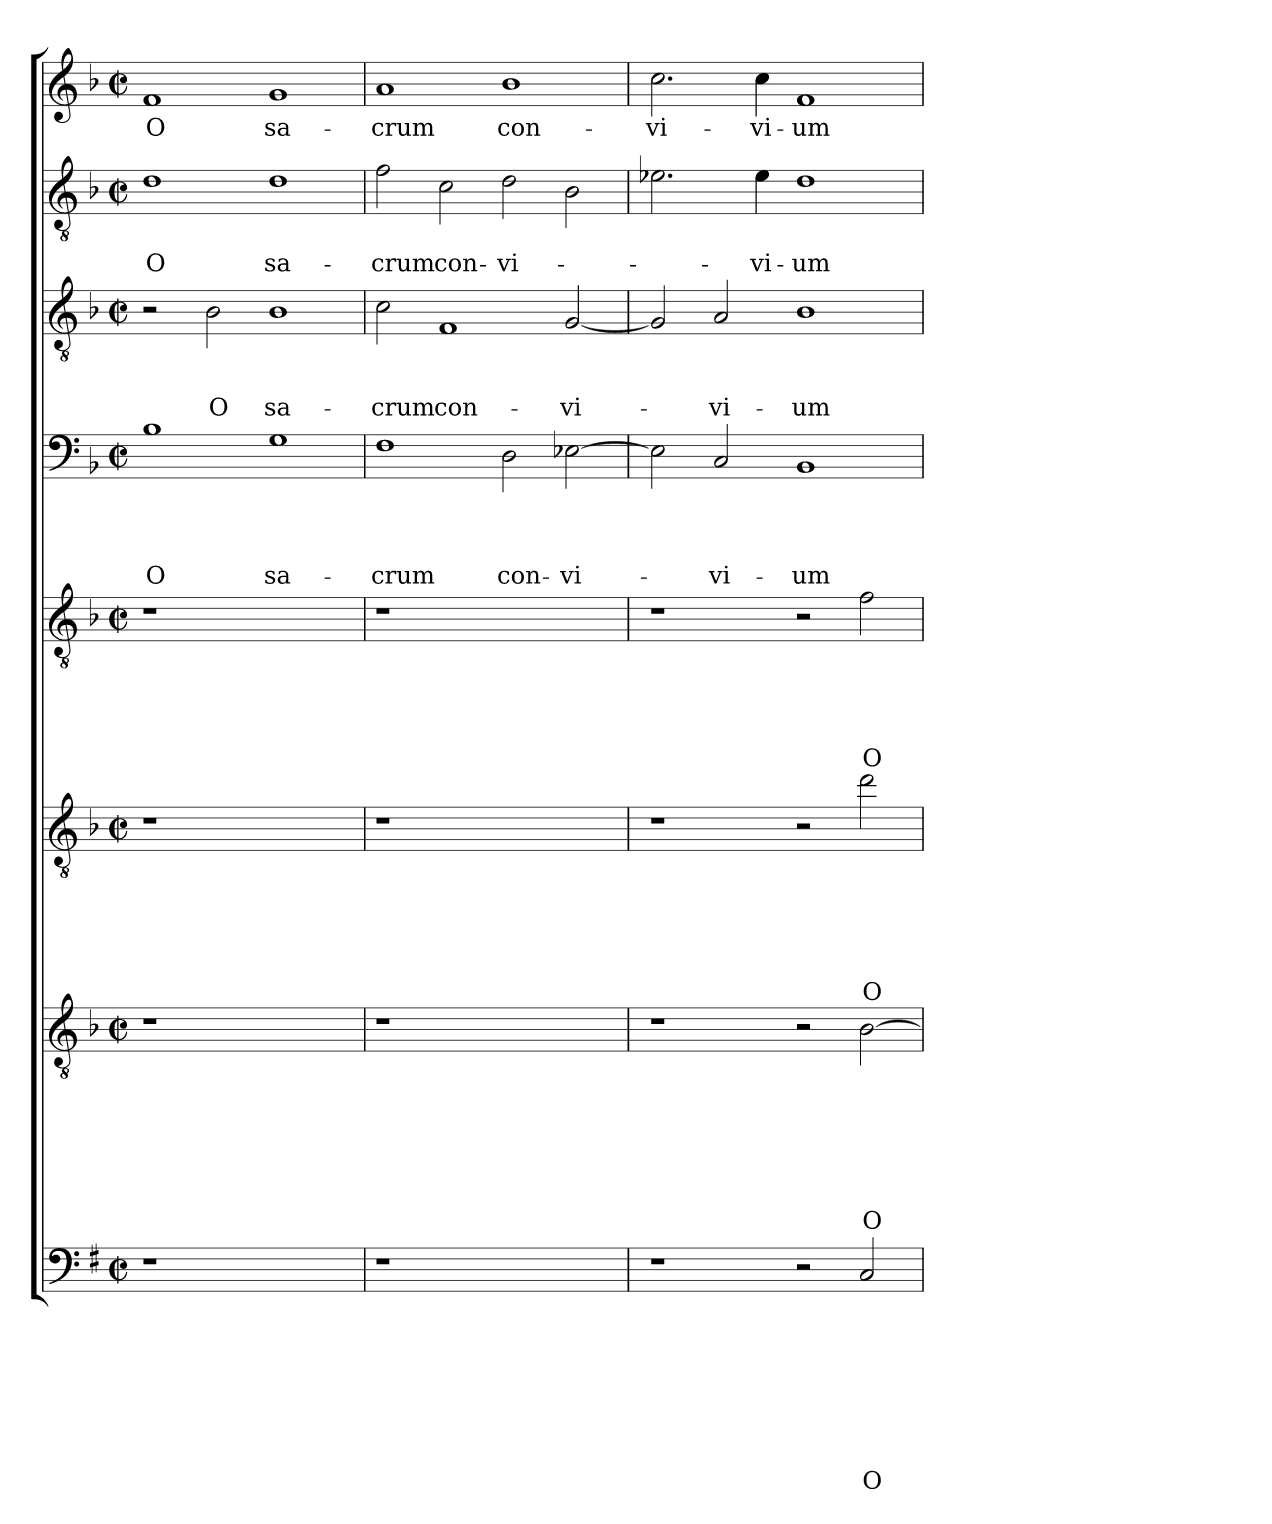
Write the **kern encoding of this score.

**kern	**text	**text	**text	**text	**text	**text	**text	**text	**kern	**text	**text	**text	**text	**text	**text	**text	**kern	**text	**text	**text	**text	**text	**text	**kern	**text	**text	**text	**text	**text	**kern	**text	**text	**text	**text	**kern	**text	**text	**text	**kern	**text	**text	**kern	**text
*part8	*part8	*part8	*part8	*part8	*part8	*part8	*part8	*part8	*part7	*part7	*part7	*part7	*part7	*part7	*part7	*part7	*part6	*part6	*part6	*part6	*part6	*part6	*part6	*part5	*part5	*part5	*part5	*part5	*part5	*part4	*part4	*part4	*part4	*part4	*part3	*part3	*part3	*part3	*part2	*part2	*part2	*part1	*part1
*staff8	*staff8	*staff8	*staff8	*staff8	*staff8	*staff8	*staff8	*staff8	*staff7	*staff7	*staff7	*staff7	*staff7	*staff7	*staff7	*staff7	*staff6	*staff6	*staff6	*staff6	*staff6	*staff6	*staff6	*staff5	*staff5	*staff5	*staff5	*staff5	*staff5	*staff4	*staff4	*staff4	*staff4	*staff4	*staff3	*staff3	*staff3	*staff3	*staff2	*staff2	*staff2	*staff1	*staff1
*clefF4	*	*	*	*	*	*	*	*	*clefGv2	*	*	*	*	*	*	*	*clefGv2	*	*	*	*	*	*	*clefGv2	*	*	*	*	*	*clefF4	*	*	*	*	*clefGv2	*	*	*	*clefGv2	*	*	*clefG2	*
*ITrd1c2	*	*	*	*	*	*	*	*	*	*	*	*	*	*	*	*	*ITrd8c14	*	*	*	*	*	*	*	*	*	*	*	*	*	*	*	*	*	*	*	*	*	*	*	*	*	*
*k[b-]	*	*	*	*	*	*	*	*	*k[b-]	*	*	*	*	*	*	*	*k[b-]	*	*	*	*	*	*	*k[b-]	*	*	*	*	*	*k[b-]	*	*	*	*	*k[b-]	*	*	*	*k[b-]	*	*	*k[b-]	*
*d:	*	*	*	*	*	*	*	*	*d:	*	*	*	*	*	*	*	*d:	*	*	*	*	*	*	*d:	*	*	*	*	*	*d:	*	*	*	*	*d:	*	*	*	*d:	*	*	*d:	*
*M2/2	*	*	*	*	*	*	*	*	*M2/2	*	*	*	*	*	*	*	*M2/2	*	*	*	*	*	*	*M2/2	*	*	*	*	*	*M2/2	*	*	*	*	*M2/2	*	*	*	*M2/2	*	*	*M2/2	*
*met(c|)	*	*	*	*	*	*	*	*	*met(c|)	*	*	*	*	*	*	*	*met(c|)	*	*	*	*	*	*	*met(c|)	*	*	*	*	*	*met(c|)	*	*	*	*	*met(c|)	*	*	*	*met(c|)	*	*	*met(c|)	*
=1	=1	=1	=1	=1	=1	=1	=1	=1	=1	=1	=1	=1	=1	=1	=1	=1	=1	=1	=1	=1	=1	=1	=1	=1	=1	=1	=1	=1	=1	=1	=1	=1	=1	=1	=1	=1	=1	=1	=1	=1	=1	=1	=1
!	!	!	!	!	!	!	!	!	!	!	!	!	!	!	!	!	!	!	!	!	!	!	!	!	!	!	!	!	!	!	!	!	!	!LO:LY:b	!	!	!	!	!	!	!LO:LY:b	!	!LO:LY:b
1r	.	.	.	.	.	.	.	.	1r	.	.	.	.	.	.	.	1r	.	.	.	.	.	.	1r	.	.	.	.	.	1B-	.	.	.	O	2r	.	.	.	1d	.	O	1f	O
!	!	!	!	!	!	!	!	!	!	!	!	!	!	!	!	!	!	!	!	!	!	!	!	!	!	!	!	!	!	!	!	!	!	!	!	!	!	!LO:LY:b	!	!	!	!	!
.	.	.	.	.	.	.	.	.	.	.	.	.	.	.	.	.	.	.	.	.	.	.	.	.	.	.	.	.	.	.	.	.	.	.	2B-\	.	.	O	.	.	.	.	.
!	!	!	!	!	!	!	!	!	!	!	!	!	!	!	!	!	!	!	!	!	!	!	!	!	!	!	!	!	!	!	!	!	!	!LO:LY:b	!	!	!	!LO:LY:b	!	!	!LO:LY:b	!	!LO:LY:b
1ryy	.	.	.	.	.	.	.	.	1ryy	.	.	.	.	.	.	.	1ryy	.	.	.	.	.	.	1ryy	.	.	.	.	.	1G	.	.	.	sa-	1B-	.	.	sa-	1d	.	sa-	1g	sa-
=2	=2	=2	=2	=2	=2	=2	=2	=2	=2	=2	=2	=2	=2	=2	=2	=2	=2	=2	=2	=2	=2	=2	=2	=2	=2	=2	=2	=2	=2	=2	=2	=2	=2	=2	=2	=2	=2	=2	=2	=2	=2	=2	=2
!	!	!	!	!	!	!	!	!	!	!	!	!	!	!	!	!	!	!	!	!	!	!	!	!	!	!	!	!	!	!	!	!	!	!LO:LY:b	!	!	!	!LO:LY:b	!	!	!LO:LY:b	!	!LO:LY:b
1r	.	.	.	.	.	.	.	.	1r	.	.	.	.	.	.	.	1r	.	.	.	.	.	.	1r	.	.	.	.	.	1F	.	.	.	-crum	2c\	.	.	-crum	2f\	.	-crum	1a	-crum
!	!	!	!	!	!	!	!	!	!	!	!	!	!	!	!	!	!	!	!	!	!	!	!	!	!	!	!	!	!	!	!	!	!	!	!	!	!	!LO:LY:b	!	!	!LO:LY:b	!	!
.	.	.	.	.	.	.	.	.	.	.	.	.	.	.	.	.	.	.	.	.	.	.	.	.	.	.	.	.	.	.	.	.	.	.	1F	.	.	con-	2c\	.	con-	.	.
!	!	!	!	!	!	!	!	!	!	!	!	!	!	!	!	!	!	!	!	!	!	!	!	!	!	!	!	!	!	!	!	!	!	!LO:LY:b	!	!	!	!	!	!	!LO:LY:b	!	!LO:LY:b
1ryy	.	.	.	.	.	.	.	.	1ryy	.	.	.	.	.	.	.	1ryy	.	.	.	.	.	.	1ryy	.	.	.	.	.	2D\	.	.	.	con-	.	.	.	.	2d\	.	-vi-	1b-	con-
!	!	!	!	!	!	!	!	!	!	!	!	!	!	!	!	!	!	!	!	!	!	!	!	!	!	!	!	!	!	!	!	!	!	!LO:LY:b	!	!	!	!LO:LY:b	!	!	!	!	!
.	.	.	.	.	.	.	.	.	.	.	.	.	.	.	.	.	.	.	.	.	.	.	.	.	.	.	.	.	.	[2E-X\	.	.	.	-vi-	[2G/	.	.	-vi-	2B-\	.	.	.	.
=3	=3	=3	=3	=3	=3	=3	=3	=3	=3	=3	=3	=3	=3	=3	=3	=3	=3	=3	=3	=3	=3	=3	=3	=3	=3	=3	=3	=3	=3	=3	=3	=3	=3	=3	=3	=3	=3	=3	=3	=3	=3	=3	=3
!	!	!	!	!	!	!	!	!	!	!	!	!	!	!	!	!	!	!	!	!	!	!	!	!	!	!	!	!	!	!	!	!	!	!	!	!	!	!	!	!	!	!	!LO:LY:b
1r	.	.	.	.	.	.	.	.	1r	.	.	.	.	.	.	.	1r	.	.	.	.	.	.	1r	.	.	.	.	.	2E-\]	.	.	.	.	2G/]	.	.	.	2.e-X\	.	.	2.cc\	-vi-
!	!	!	!	!	!	!	!	!	!	!	!	!	!	!	!	!	!	!	!	!	!	!	!	!	!	!	!	!	!	!	!	!	!	!LO:LY:b	!	!	!	!LO:LY:b	!	!	!	!	!
.	.	.	.	.	.	.	.	.	.	.	.	.	.	.	.	.	.	.	.	.	.	.	.	.	.	.	.	.	.	2C/	.	.	.	-vi-	2A/	.	.	-vi-	.	.	.	.	.
!	!	!	!	!	!	!	!	!	!	!	!	!	!	!	!	!	!	!	!	!	!	!	!	!	!	!	!	!	!	!	!	!	!	!	!	!	!	!	!	!	!LO:LY:b	!	!LO:LY:b
.	.	.	.	.	.	.	.	.	.	.	.	.	.	.	.	.	.	.	.	.	.	.	.	.	.	.	.	.	.	.	.	.	.	.	.	.	.	.	4e-\	.	-vi-	4cc\	-vi-
!	!	!	!	!	!	!	!	!	!	!	!	!	!	!	!	!	!	!	!	!	!	!	!	!	!	!	!	!	!	!	!	!	!	!LO:LY:b	!	!	!	!LO:LY:b	!	!	!LO:LY:b	!	!LO:LY:b
2r	.	.	.	.	.	.	.	.	2r	.	.	.	.	.	.	.	2r	.	.	.	.	.	.	2r	.	.	.	.	.	1BB-	.	.	.	-um	1B-	.	.	-um	1d	.	-um	1f	-um
!	!	!	!	!	!	!	!	!LO:LY:b	!	!	!	!	!	!	!	!LO:LY:b	!	!	!	!	!	!	!LO:LY:b	!	!	!	!	!	!LO:LY:b	!	!	!	!	!	!	!	!	!	!	!	!	!	!
2BB-/	.	.	.	.	.	.	.	O	[2B-\	.	.	.	.	.	.	O	2d\	.	.	.	.	.	O	2f\	.	.	.	.	O	.	.	.	.	.	.	.	.	.	.	.	.	.	.
=	=	=	=	=	=	=	=	=	=	=	=	=	=	=	=	=	=	=	=	=	=	=	=	=	=	=	=	=	=	=	=	=	=	=	=	=	=	=	=	=	=	=	=
*-	*-	*-	*-	*-	*-	*-	*-	*-	*-	*-	*-	*-	*-	*-	*-	*-	*-	*-	*-	*-	*-	*-	*-	*-	*-	*-	*-	*-	*-	*-	*-	*-	*-	*-	*-	*-	*-	*-	*-	*-	*-	*-	*-
